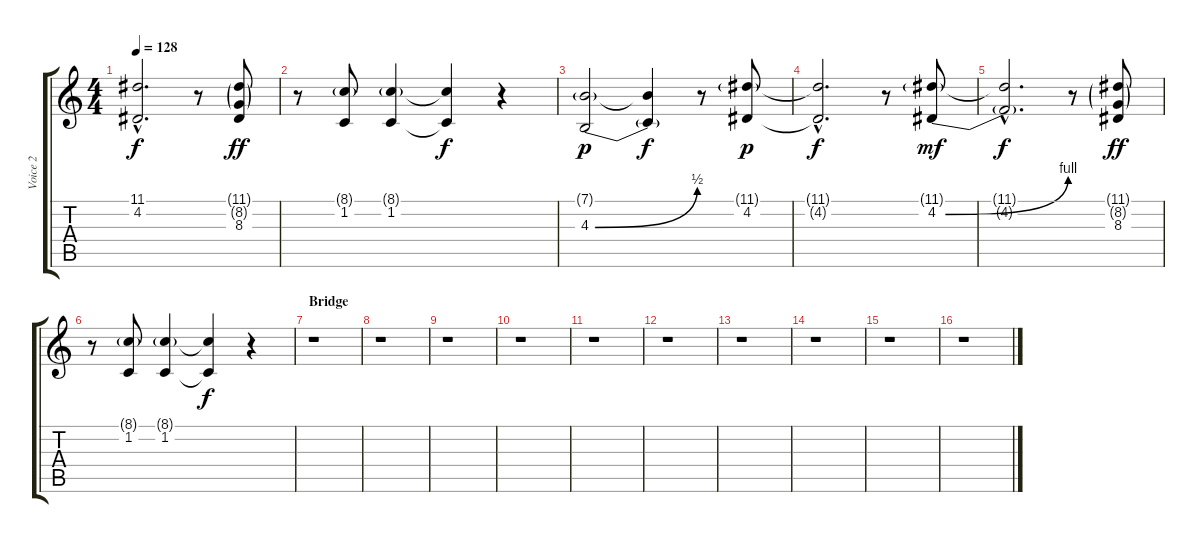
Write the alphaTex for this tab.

\track ("Voice 2" "Voice 2") {instrument lead6voice}
\staff {score tabs}
\tuning (E4 B3 G3 D3 A2 E2) {hide}
\ts (4 4)
\tempo 128
\clef g2
\ks c
(11.1{hac t} 4.2{hac t}).2{d dy f} r.8 (11.1{g} 8.2{g} 8.3).8{dy ff} |
r.8 (8.1{g} 1.2).8 (8.1{g} 1.2).4 (8.1{t} 1.2{t}).4{dy f} r.4 |
(7.1{g} 4.3{be (bend 0 0 60 2)}).2{dy p} (7.1{t} 4.3{t}).4{dy f} r.8 (11.1{g} 4.2).8{dy p} |
(11.1{hac t} 4.2{hac t}).2{d dy f} r.8 (11.1{g} 4.2{be (bend 0 0 60 4)}).8{dy mf} |
(11.1{hac t} 4.2{hac t}).2{d dy f} r.8 (11.1{g} 8.2{g} 8.3).8{dy ff} |
r.8 (8.1{g} 1.2).8 (8.1{g} 1.2).4 (8.1{t} 1.2{t}).4{dy f} r.4 |
\section ("" "Bridge")
r.1 |
r.1 |
r.1 |
r.1 |
r.1 |
r.1 |
r.1 |
r.1 |
r.1 |
r.1
